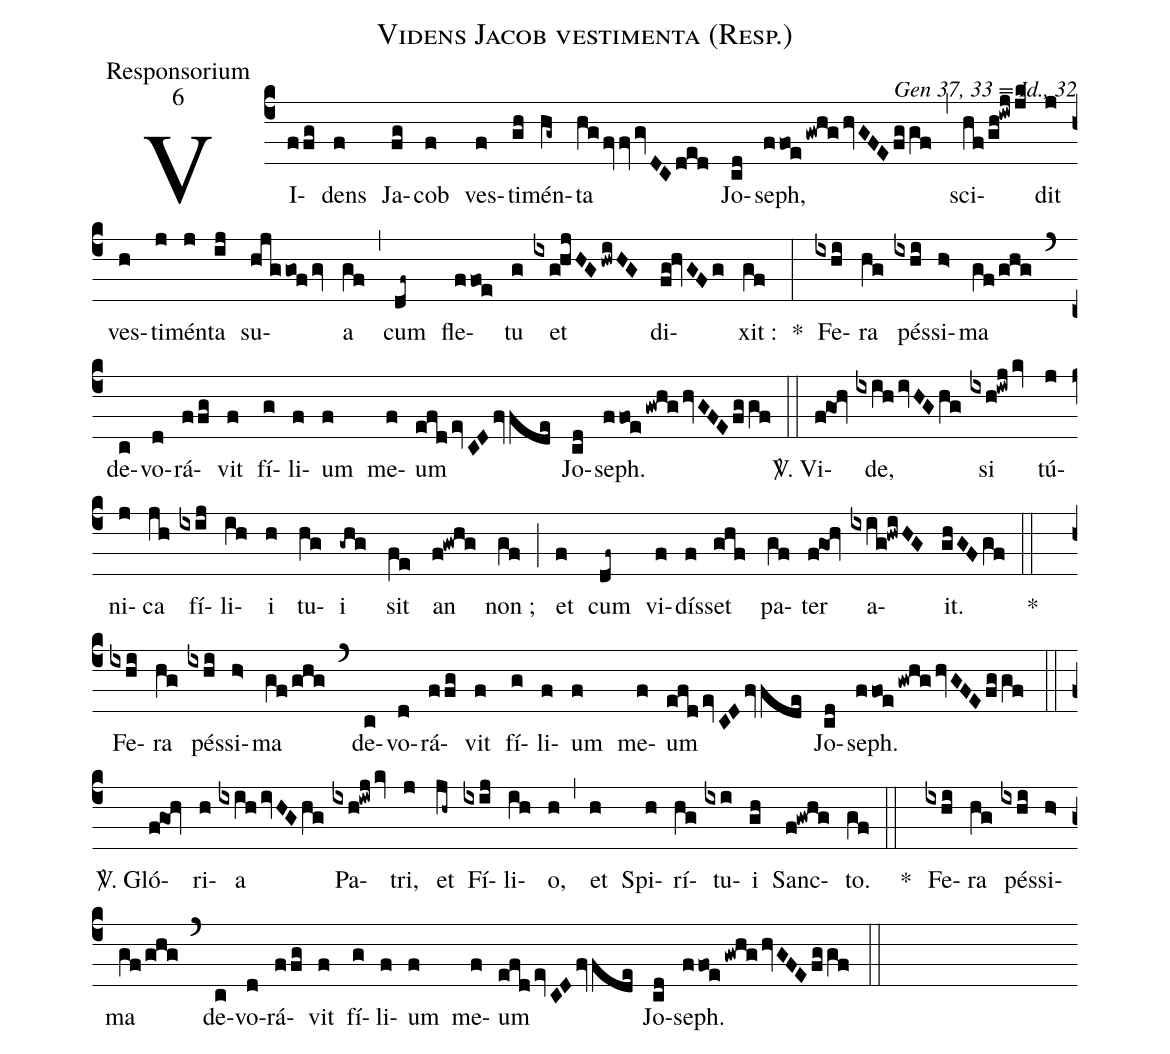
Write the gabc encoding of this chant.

name:Videns Jacob vestimenta (Resp.);
office-part:Responsorium;
mode:6;
commentary:Gen 37, 33 = Id., 32;
%%
(c4)VI(ffg)dens(f) Ja(fg)cob(f) ves(f)ti(gh)mén(hg~)ta(hgfvfvgvDCded) Jo(cd)seph,(ffoe/gwhg/hvGFEfggf) (,) sci(hf/gh!iwjjk)dit(j) ves(h)ti(j)mén(j)ta(ij) su(hjggof/gv)a(gf) (,) cum(df~) fle(ffoe)tu(g) et(ixg!hjHG/hwiHG) di(fg!hvGFg)xit :(gf) *(:) Fe(ixhi)ra(hg) pés(ixhi)si(h>)ma(gf/ghg) (`) de(c)vo(d)rá(ffg)vit(f) fí(g)li(f)um(f) me(f)um(efd/ev/CDfvfde) Jo(cd)seph.(ffoe/gwhg/hvGFEfggf) (::)

<sp>V/</sp>. Vi(f!goh)de,(ixih/ivHGhg) si(ixh!iwj/kv) tú(j)ni(j)ca(jh) fí(ixij)li(ih)i(h) tu(hg)i(-ghg) sit(fe) an(f!gwhg) non ;(gf) (;) et(f) cum(df~) vi(f)dís(f)set(ghf) pa(gf)ter(f!goh) a(ixig!hwiHG)it.(ghGFgf) (::)
*() Fe(ixhi)ra(hg) pés(ixhi)si(h>)ma(gf/ghg) (`) de(c)vo(d)rá(ffg)vit(f) fí(g)li(f)um(f) me(f)um(efd/ev/CDfvfde) Jo(cd)seph.(ffoe/gwhg/hvGFEfggf) (::)

<sp>V/</sp>. Gló(f!goh)ri(h)a(ixih/ivHGhg) Pa(ixh!iwj/kv)tri,(j) et(jh~) Fí(ixij)li(ih)o,(h) (,) et(h) Spi(h)rí(hg)tu(ixi)i(gh) Sanc(f!gwhg)to.(gf) (::)
*() Fe(ixhi)ra(hg) pés(ixhi)si(h>)ma(gf/ghg) (`) de(c)vo(d)rá(ffg)vit(f) fí(g)li(f)um(f) me(f)um(efd/ev/CDfvfde) Jo(cd)seph.(ffoe/gwhg/hvGFEfggf) (::)
